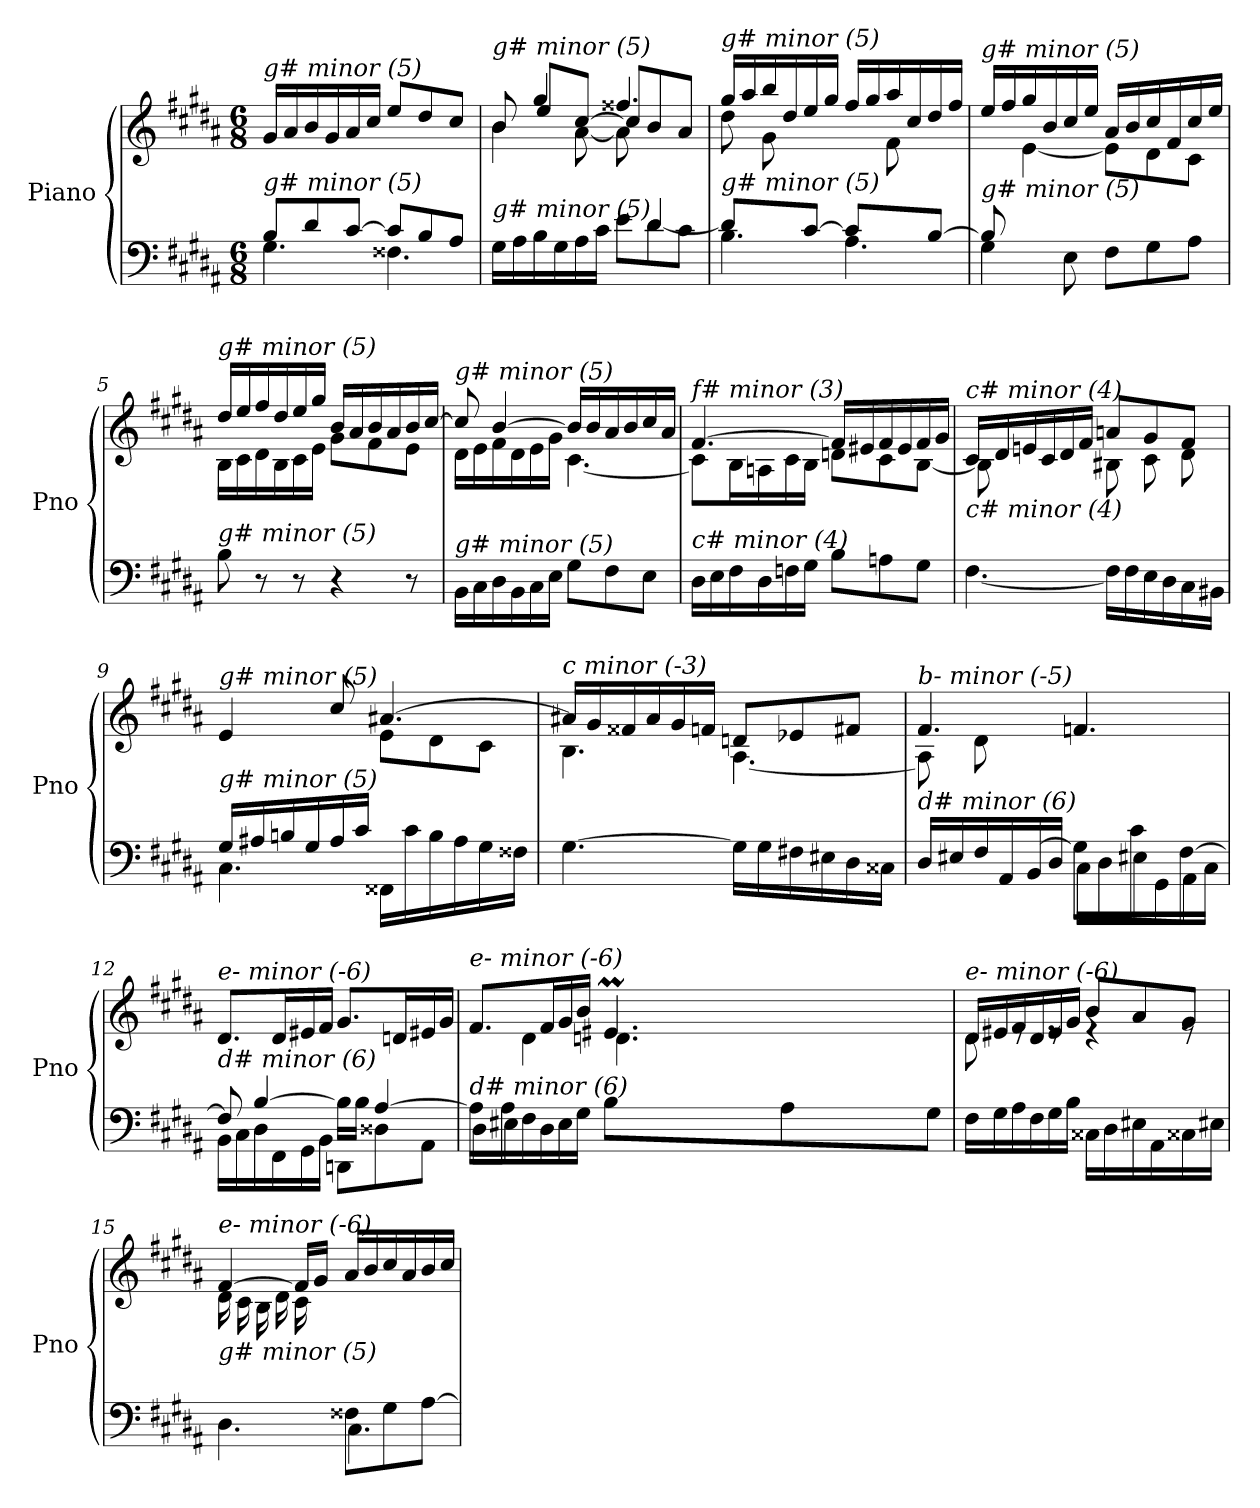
**kern	**kern
*part1	*part1
*staff2	*staff1
*I"Piano	*
*I'Pno	*
*clefF4	*clefG2
*k[f#c#g#d#a#]	*k[f#c#g#d#a#]
*M6/8	*M6/8
=1	=1
*^	*
!	!	!LO:TX:i:t=g# minor (5)
!LO:TX:i:t=g# minor (5)	!	!
8B/L	4.G#\	16g#/LL
.	.	16a#/
8d#/	.	16b/
.	.	16g#/
[8c#/J	.	16a#/
.	.	16cc#/JJ
8c#/L]	4.F##X\	8ee/L
8B/	.	8dd#/
8A#/J	.	8cc#/J
=2	=2	=2
*^	*	*^
*	*	*^	*	*^
*	*	*	*	*	*	*^
!	!	!	!	!LO:TX:i:t=g# minor (5)	!	!	!
!LO:TX:i:t=g# minor (5)	!	!	!	!	!	!	!
2ryy	8ryy	16G#\LL	2ryy	8b/	4b\	8ryy	2ryy
.	.	16A#\	.	.	.	.	.
.	2ryy	16B\	.	4gg#/	.	8ee/L	.
.	.	16G#\	.	.	.	.	.
.	.	16A#\	.	.	[8a#\	[8cc#/J	.
.	.	16c#\JJ	.	.	.	.	.
.	.	8e\L	.	4.ff##X/	8a#\]	8cc#/L]	.
4ryy	.	8d#\	[4d#/	.	4ryy	8b/	4ryy
.	8ryy	8c#\J	.	.	.	8a#/J	.
*	*	*v	*v	*	*	*	*
*	*	*	*	*	*v	*v
=3	=3	=3	=3	=3	=3
!	!	!	!LO:TX:i:t=g# minor (5)	!	!
!LO:TX:i:t=g# minor (5)	!	!	!	!	!
8ryy	4.B\	8d#/L]	16gg#/LL	8dd#\	8ryy
.	.	.	16aa#/	.	.
2ryy	.	8ryy	16bb/	2ryy	8g#\
.	.	.	16dd#/	.	.
.	.	[8c#/J	16ee/	.	4ryy
.	.	.	16gg#/JJ	.	.
.	4.A#\	8c#/L]	16ff#/LL	.	.
.	.	.	16gg#/	.	.
.	.	8ryy	16aa#/	.	8f#\
.	.	.	16cc#/	.	.
8ryy	.	[8B/J	16dd#/	8ryy	8ryy
.	.	.	16ff#/JJ	.	.
*	*v	*v	*	*	*
*	*	*	*v	*v
=4	=4	=4	=4
!	!	!LO:TX:i:t=g# minor (5)	!
!LO:TX:i:t=g# minor (5)	!	!	!
4G#\	8B/]	16ee/LL	8ryy
.	.	16ff#/	.
.	2ryy	16gg#/	[4e\
.	.	16b/	.
8E\	.	16cc#/	.
.	.	16ee/JJ	.
8F#\L	.	16a#/LL	8e\L]
.	.	16b/	.
8G#\	.	16cc#/	8d#\
.	.	16f#/	.
8A#\J	8ryy	16cc#/	8c#\J
.	.	16ee/JJ	.
*v	*v	*	*
!!LO:LB:g=z	!!
=5	=5	=5
!	!LO:TX:i:t=g# minor (5)	!
!LO:TX:i:t=g# minor (5)	!	!
8B\	16dd#/LL	16B\LL
.	16ee/	16c#\
8r	16ff#/	16d#\
.	16dd#/	16B\
8r	16ee/	16c#\
.	16gg#/JJ	16e\JJ
4r	16b/LL	8g#\L
.	16a#/	.
.	16b/	8f#\
.	16a#/	.
8r	16b/	8e\J
.	[16cc#/JJ	.
=6	=6	=6
!	!LO:TX:i:t=g# minor (5)	!
!LO:TX:i:t=g# minor (5)	!	!
16BB\LL	8cc#/]	16d#\LL
16C#\	.	16e\
16D#\	[4b/	16f#\
16BB\	.	16d#\
16C#\	.	16e\
16E\JJ	.	16g#\JJ
8G#\L	16b/LL]	[4.c#\
.	16b/	.
8F#\	16a#/	.
.	16b/	.
8E\J	16cc#/	.
.	16a#/JJ	.
=7	=7	=7
!	!LO:TX:i:t=f# minor (3)	!
!LO:TX:i:t=c# minor (4)	!	!
16D#\LL	[4.f#/	8c#\L]
16E\	.	.
16F#\	.	16B\L
16D#\	.	16An\
16Fni\	.	16c#\
16G#\JJ	.	16B\JJ
8B\L	16f#/LL]	8dn\L
.	16e#X/	.
8An\	16f#/	8c#\
.	16e#/	.
8G#\J	16f#/	[8B\J
.	16g#/JJ	.
!!LO:LB:g=z	!!
=8	=8	=8
*^	*	*
!	!	!LO:TX:i:t=c# minor (4)	!
!LO:TX:i:t=c# minor (4)	!	!	!
8ryy	[4.F#\	16c#/LL	8B\L]
.	.	16d#/	.
16An/L	.	16en/	4ryy
16G#/	.	16c#/	.
16A/	.	16d#/	.
16F#/JJ	.	16f#/JJ	.
4.ryy	16F#\LL]	8an/L	8B#X\L
.	16F#\	.	.
.	16E\	8g#/	8c#\
.	16D#\	.	.
.	16C#\	8f#/J	8d#\J
.	16BB#X\JJ	.	.
=9	=9	=9	=9
!	!	!LO:TX:i:t=g# minor (5)	!
!LO:TX:i:t=g# minor (5)	!	!	!
16G#/LL	4.C#\	4e/	4.ryy
16A#X/	.	.	.
16Bn/	.	.	.
16G#/	.	.	.
16A#/	.	8cc#/	.
16c#/JJ	.	.	.
4.ryy	16FF##X\LL	[4.a#X/	8e\L
.	16c#\	.	.
.	16B\	.	8d#\
.	16A#\	.	.
.	16G#\	.	8c#\J
.	16F##X\JJ	.	.
=10	=10	=10	=10
!	!	!LO:TX:i:t=c minor (-3)	!
!LO:TX:i:t=d# minor (6)	!	!	!
*v	*v	*	*
[4.G#\	16a#X/LL]	4.B\
.	16g#/	.
.	16f##X/	.
.	16a#/	.
.	16g#/	.
.	16fni/JJ	.
16G#\LL]	8dni/L	[4.A#\
16G#\	.	.
16F#X\	8e-Xi/	.
16E#X\	.	.
16D#\	8f#Xi/J	.
16C##Xj\JJ	.	.
!!LO:LB:g=z	!!
=11	=11	=11
*^	*	*
!	!	!LO:TX:i:t=b- minor (-5)	!
!LO:TX:i:t=d# minor (6)	!	!	!
4ryy	16D#/LL	4.f#/	8A#\L]
.	16E#X/	.	.
.	16F#/	.	8d#\
.	16AA#/	.	.
[8G#/J	16BB/	.	2ryy
.	16D#/JJ	.	.
8G#\L]	16C#\LL	4.fni/	.
.	16D#\	.	.
8c#\	16E#X\	.	.
.	16GG#\	.	.
[8F#\J	16AA#\	.	.
.	16C#\JJ	.	.
*	*	*v	*v
=12	=12	=12
!	!	!LO:TX:i:t=e- minor (-6)
!LO:TX:i:t=d# minor (6)	!	!
8F#/]	16BB\LL	8.d#/L
.	16C#\	.
[4B/	16D#\	.
.	16FF#\	16d#/L
.	16GG#\	16e#X/
.	16BB\JJ	16f#/JJ
16B\LL]	8DDni\L	8.g#/L
16B\JJ	.	.
[4A#/	8D##Xi\	.
.	.	16dni/L
.	8AA#\J	16e#X/
.	.	16g#/JJ
!!LO:LB:g=z
=13	=13	=13
*	*^	*^
*	*	*	*	*^
!	!	!	!LO:TX:i:t=e- minor (-6)	!	!
!LO:TX:i:t=d# minor (6)	!	!	!	!	!
16A#\LL]	4.ryy	16D#\LL	8.f#/L	8ryy	4.ryy
16A#\JJ	.	16E#X\	.	.	.
2ryy	.	16F#\	.	4d#\	.
.	.	16D#\	16f#/L	.	.
.	.	16E#\	16g#/	.	.
.	.	16G#\JJ	16b/JJ	.	.
.	4.ryy	8B\L	4.e#Xm/	4.dni\	64f#yy
.	.	.	.	.	64e#yy
.	.	.	.	.	64f#yy
.	.	.	.	.	64e#yy
.	.	.	.	.	64f#yy
.	.	.	.	.	64e#yy
.	.	.	.	.	64f#yy
.	.	.	.	.	64e#yy
.	.	8A#\	.	.	64f#yy
.	.	.	.	.	64e#yy
.	.	.	.	.	64f#yy
.	.	.	.	.	64e#yy
.	.	.	.	.	64f#yy
.	.	.	.	.	64e#yy
.	.	.	.	.	64f#yy
.	.	.	.	.	[64e#yy
8ryy	.	8G#\J	.	.	8e#yy]
!!LO:PB:g=z
=14	=14	=14	=14	=14	=14
!	!	!	!LO:TX:i:t=e- minor (-6)	!	!
!LO:TX:i:t=d# minor (6)	!	!	!	!	!
*v	*v	*v	*	*	*
*	*	*v	*v
16F#\LL	16d#/LL	8d#\
16G#\	16e#X/	.
16A#\	16f#/	8re
16F#\	16d#/	.
16G#\	16e#/	8re
16B\JJ	16g#/JJ	.
16C##X\LL	8b/L	4re
16D#\	.	.
16E#X\	8a#/	.
16AA#\	.	.
16C##X\	8g#/J	8re
16E#X\JJ	.	.
=15	=15	=15
*^	*	*
!	!	!LO:TX:i:t=e- minor (-6)	!
!LO:TX:i:t=g# minor (5)	!	!	!
4ryy	4.D#\	[4f#/	16d#\LL
.	.	.	16c#\
.	.	.	16B\
.	.	.	16d#\
16ryy	.	16f#/LL]	16c#\
16A#/JJ	.	16g#/JJ	4..ryy
8F##X\L	4.C#\	16a#/LL	.
.	.	16b/	.
8G#\	.	16cc#/	.
.	.	16a#/	.
[8A#\J	.	16b/	.
.	.	16cc#/JJ	.
*v	*v	*	*
*	*v	*v
=	=
*-	*-
